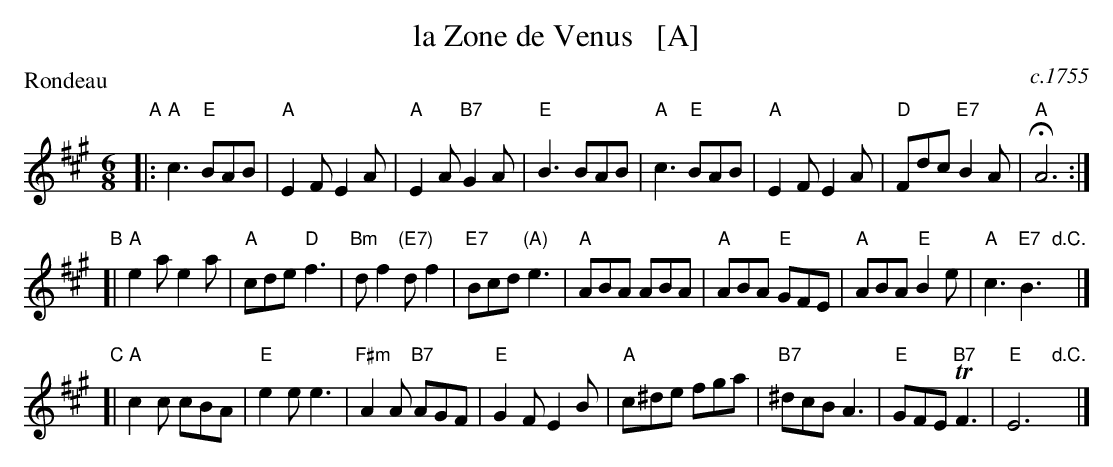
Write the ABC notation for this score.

X:1
T: la Zone de Venus   [A]
O: c.1755
M: 6/8
L: 1/8
P: Rondeau
K: A
V: 1
"A"|:\
"A"c3 "E"BAB | "A"E2F E2A | "A"E2A "B7"G2A | "E"B3 BAB |\
"A"c3 "E"BAB | "A"E2F E2A | "D"Fdc "E7"B2A | "A"HA6 :|
"B"[|\
"A"e2a e2a | "A"cde "D"f3 | "Bm"df2 "(E7)"df2 | "E7"Bcd "(A)"e3 |\
"A"ABA ABA | "A"ABA "E"GFE | "A"ABA "E"B2e | "A"c3 "E7"B3 "d.C."y|]
"C"[|\
"A"c2c cBA | "E"e2e e3 | "F#m"A2A "B7"AGF | "E"G2F E2B |\
"A"c^de fga | "B7"^dcB A3 | "E"GFE "B7"TF3 | "E"E6 "d.C."y|]
